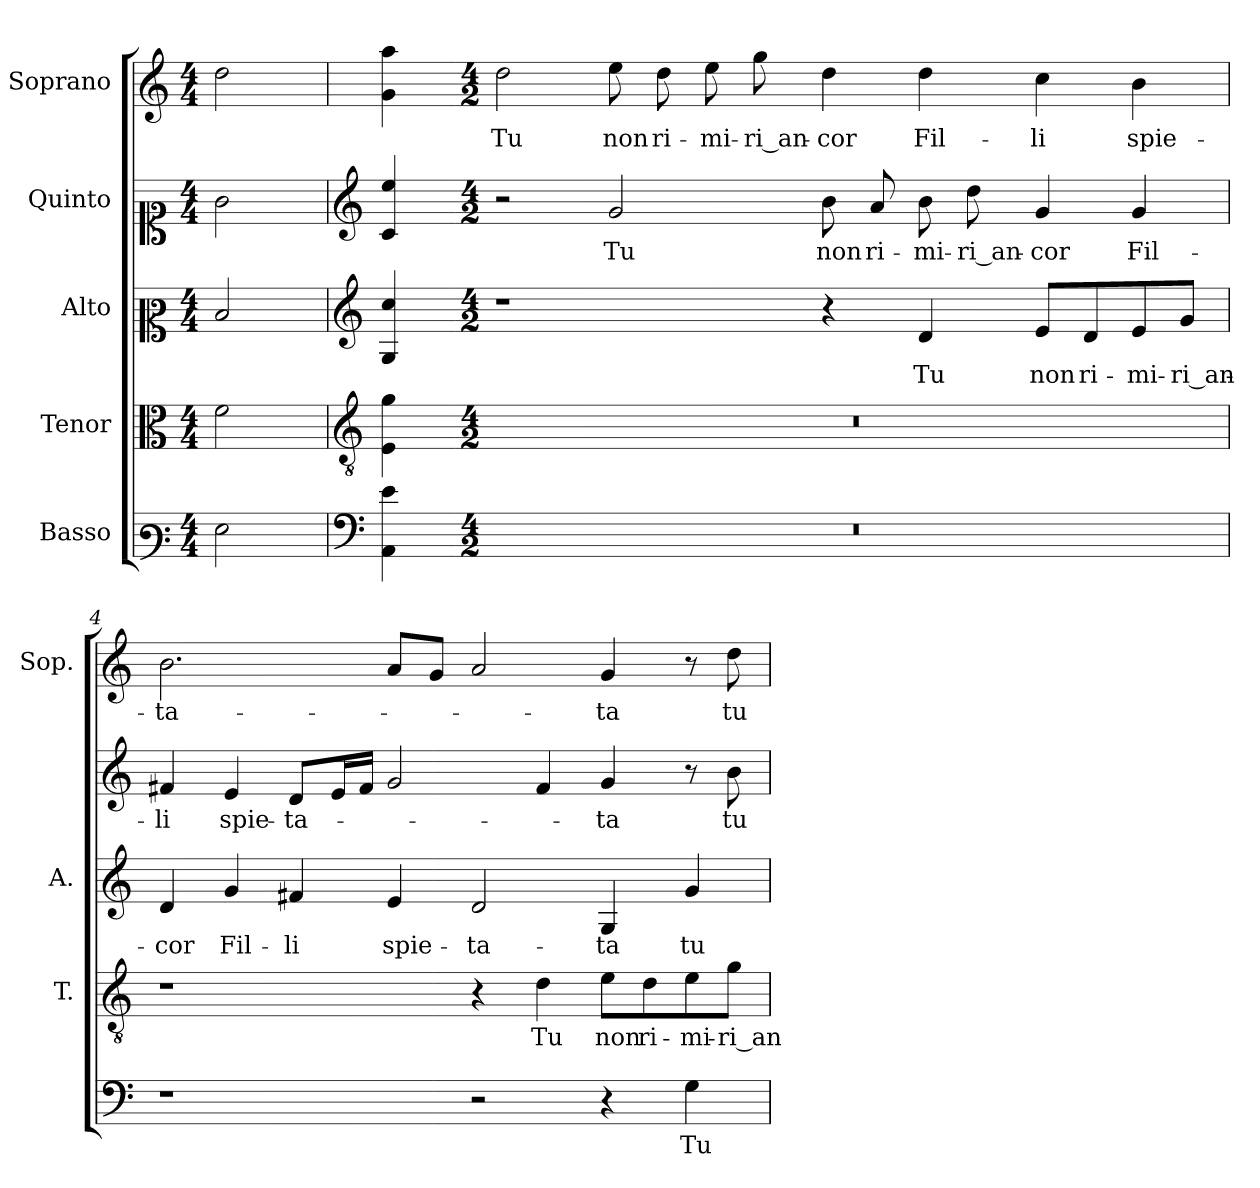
**kern	**text	**kern	**text	**kern	**text	**kern	**text	**kern	**text
*part5	*part5	*part4	*part4	*part3	*part3	*part2	*part2	*part1	*part1
*staff5	*staff5	*staff4	*staff4	*staff3	*staff3	*staff2	*staff2	*staff1	*staff1
*I"Basso	*	*I"Tenor	*	*I"Alto	*	*I"Quinto	*	*I"Soprano	*
*	*	*I'T.	*	*I'A.	*	*	*	*I'Sop.	*
!!LO:PB:g=z
*clefF3	*	*clefC3	*	*clefC2	*	*clefC1	*	*clefG2	*
*	*	*ITrd7c12	*	*	*	*	*	*	*
*k[]	*	*k[]	*	*k[]	*	*k[]	*	*k[]	*
*C:	*	*C:	*	*C:	*	*C:	*	*C:	*
*M4/4	*	*M4/4	*	*M4/4	*	*M4/4	*	*M4/4	*
=1	=1	=1	=1	=1	=1	=1	=1	=1	=1
!LO:N:head=open	!	!LO:N:head=open	!	!LO:N:head=open	!	!LO:N:head=open	!	!LO:N:head=open	!
2Gi\	.	2Fi\	.	2di/	.	2gi\	.	2ddi\	.
=2	=2	=2	=2	=2	=2	=2	=2	=2	=2
*clefF4	*	*clefGv2	*	*clefG2	*	*clefG2	*	*	*
4AAi\ 4ei	.	4EEi\ 4Gi	.	4Gi/ 4cci	.	4ci/ 4eei	.	4gi\ 4aai	.
=3-	=3-	=3-	=3-	=3-	=3-	=3-	=3-	=3-	=3-
*M4/2	*	*M4/2	*	*M4/2	*	*M4/2	*	*M4/2	*
!LO:N:vis=1	!	!LO:N:vis=1	!	!	!	!	!	!	!
!	!	!	!	!	!	!	!	!	!LO:LY:b:color=#000000
0r	.	0r	.	1r	.	2r	.	2ddi\	Tu
!	!	!	!	!	!	!	!LO:LY:b:color=#000000	!	!
!	!	!	!	!	!	!	!	!	!LO:LY:b:color=#000000
.	.	.	.	.	.	2gi/	Tu	8eei\	non
!	!	!	!	!	!	!	!	!	!LO:LY:b:color=#000000
.	.	.	.	.	.	.	.	8ddi\	ri-
!	!	!	!	!	!	!	!	!	!LO:LY:b:color=#000000
.	.	.	.	.	.	.	.	8eei\	-mi-
!	!	!	!	!	!	!	!	!	!LO:LY:b:color=#000000
.	.	.	.	.	.	.	.	8ggi\	-ri_an-
!	!	!	!	!	!	!	!LO:LY:b:color=#000000	!	!
!	!	!	!	!	!	!	!	!	!LO:LY:b:color=#000000
.	.	.	.	4r	.	8bi\	non	4ddi\	-cor
!	!	!	!	!	!	!	!LO:LY:b:color=#000000	!	!
.	.	.	.	.	.	8ai/	ri-	.	.
!	!	!	!	!	!LO:LY:b:color=#000000	!	!	!	!
!	!	!	!	!	!	!	!LO:LY:b:color=#000000	!	!
!	!	!	!	!	!	!	!	!	!LO:LY:b:color=#000000
.	.	.	.	4di/	Tu	8bi\	-mi-	4ddi\	Fil-
!	!	!	!	!	!	!	!LO:LY:b:color=#000000	!	!
.	.	.	.	.	.	8ddi\	-ri_an-	.	.
!	!	!	!	!	!LO:LY:b:color=#000000	!	!	!	!
!	!	!	!	!	!	!	!LO:LY:b:color=#000000	!	!
!	!	!	!	!	!	!	!	!	!LO:LY:b:color=#000000
.	.	.	.	8ei/L	non	4gi/	-cor	4cci\	-li
!	!	!	!	!	!LO:LY:b:color=#000000	!	!	!	!
.	.	.	.	8di/	ri-	.	.	.	.
!	!	!	!	!	!LO:LY:b:color=#000000	!	!	!	!
!	!	!	!	!	!	!	!LO:LY:b:color=#000000	!	!
!	!	!	!	!	!	!	!	!	!LO:LY:b:color=#000000
.	.	.	.	8ei/	-mi-	4gi/	Fil-	4bi\	spie-
!	!	!	!	!	!LO:LY:b:color=#000000	!	!	!	!
.	.	.	.	8gi/J	-ri_an-	.	.	.	.
=4	=4	=4	=4	=4	=4	=4	=4	=4	=4
!	!	!	!	!	!LO:LY:b:color=#000000	!	!	!	!
!	!	!	!	!	!	!	!LO:LY:b:color=#000000	!	!
!	!	!	!	!	!	!	!	!	!LO:LY:b:color=#000000
1r	.	1r	.	4di/	-cor	4f#Xi/	-li	2.bi\	-ta-
!	!	!	!	!	!LO:LY:b:color=#000000	!	!	!	!
!	!	!	!	!	!	!	!LO:LY:b:color=#000000	!	!
.	.	.	.	4gi/	Fil-	4ei/	spie-	.	.
!	!	!	!	!	!LO:LY:b:color=#000000	!	!	!	!
!	!	!	!	!	!	!	!LO:LY:b:color=#000000	!	!
.	.	.	.	4f#Xi/	-li	8di/L	-ta-	.	.
.	.	.	.	.	.	16ei/L	.	.	.
.	.	.	.	.	.	16f#i/JJ	.	.	.
!	!	!	!	!	!LO:LY:b:color=#000000	!	!	!	!
.	.	.	.	4ei/	spie-	2gi/	.	8ai/L	.
.	.	.	.	.	.	.	.	8gi/J	.
!	!	!	!	!	!LO:LY:b:color=#000000	!	!	!	!
2r	.	4r	.	2di/	-ta-	.	.	2ai/	.
!	!	!	!LO:LY:b:color=#000000	!	!	!	!	!	!
.	.	4Di\	Tu	.	.	4f#i/	.	.	.
!	!	!	!LO:LY:b:color=#000000	!	!	!	!	!	!
!	!	!	!	!	!LO:LY:b:color=#000000	!	!	!	!
!	!	!	!	!	!	!	!LO:LY:b:color=#000000	!	!
!	!	!	!	!	!	!	!	!	!LO:LY:b:color=#000000
4r	.	8Ei\L	non	4Gi/	-ta	4gi/	-ta	4gi/	-ta
!	!	!	!LO:LY:b:color=#000000	!	!	!	!	!	!
.	.	8Di\	ri-	.	.	.	.	.	.
!	!LO:LY:b:color=#000000	!	!	!	!	!	!	!	!
!	!	!	!LO:LY:b:color=#000000	!	!	!	!	!	!
!	!	!	!	!	!LO:LY:b:color=#000000	!	!	!	!
4Gi\	Tu	8Ei\	-mi-	4gi/	tu	8r	.	8r	.
!	!	!	!LO:LY:b:color=#000000	!	!	!	!	!	!
!	!	!	!	!	!	!	!LO:LY:b:color=#000000	!	!
!	!	!	!	!	!	!	!	!	!LO:LY:b:color=#000000
.	.	8Gi\J	-ri_an-	.	.	8bi\	tu	8ddi\	tu
=	=	=	=	=	=	=	=	=	=
*-	*-	*-	*-	*-	*-	*-	*-	*-	*-
